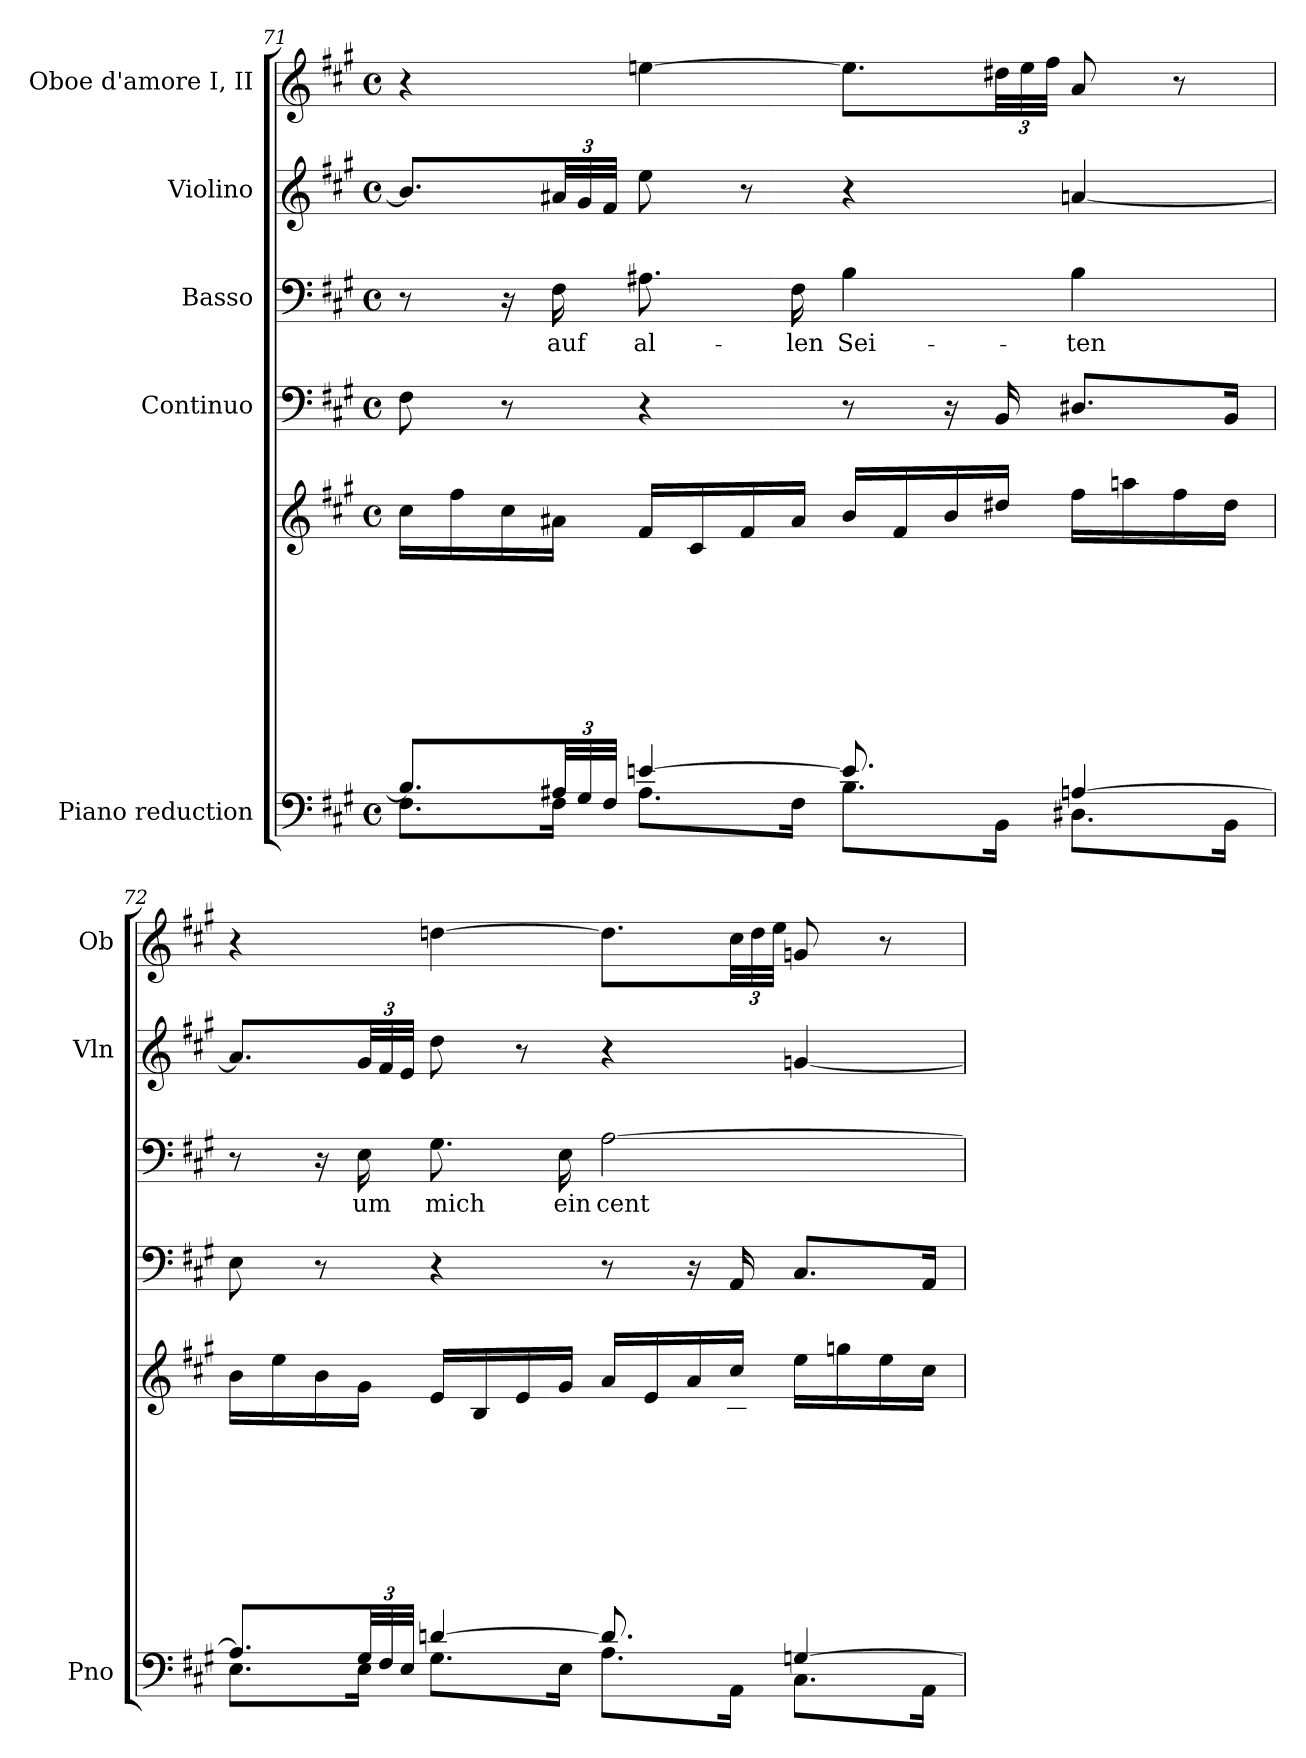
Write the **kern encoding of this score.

**kern	**kern	**kern	**kern	**text	**kern	**kern
*part5	*part5	*part4	*part3	*part3	*part2	*part1
*staff6	*staff5	*staff4	*staff3	*staff3	*staff2	*staff1
*I"Piano reduction	*	*I"Continuo	*I"Basso	*	*I"Violino	*I"Oboe d'amore I, II
*I'Pno	*	*	*	*	*I'Vln	*I'Ob
!!LO:PB:g=z
*clefF4	*clefG2	*clefF4	*clefF4	*	*clefG2	*clefG2
*k[f#c#g#]	*k[f#c#g#]	*k[f#c#g#]	*k[f#c#g#]	*	*k[f#c#g#]	*k[f#c#g#]
*M4/4	*M4/4	*M4/4	*M4/4	*	*M4/4	*M4/4
*met(c)	*met(c)	*met(c)	*met(c)	*	*met(c)	*met(c)
=71	=71	=71	=71	=71	=71	=71
*^	*^	*	*	*	*	*
8.B/L]	8.F#\L	16cc#\LL	8.ryy	8F#\	8r	.	8.b/L]	4r
.	.	16ff#\	.	.	.	.	.	.
.	.	16cc#\	.	8r	16r	.	.	.
*	*	*v	*v	*	*	*	*	*
*Xbrackettup	*	*	*	*	*	*	*
!	!	!	!	!	!LO:LY:b	!	!
*	*	*	*	*	*	*Xbrackettup	*
48A#X/LL	16F#\Jk	16a#X\JJ	.	16F#\	auf	48a#X/LL	.
48G#/	.	.	.	.	.	48g#/	.
48F#/JJJ	.	.	.	.	.	48f#/JJJ	.
!	!	!	!	!	!LO:LY:b	!	!
[4en/	8.A#\L	16f#/LL	4r	8.A#X\	al-	8ee\	[4een\
.	.	16c#/	.	.	.	.	.
.	.	16f#/	.	.	.	8r	.
!	!	!	!	!	!LO:LY:b	!	!
.	16F#\Jk	16a#/JJ	.	16F#\	-len	.	.
!	!	!	!	!	!LO:LY:b	!	!
8.e/L]	8.B\L	16b/LL	8r	4B\	Sei-	4r	8.ee\L]
.	.	16f#/	.	.	.	.	.
.	.	16b/	16r	.	.	.	.
*	*	*^	*	*	*	*	*
*	*	*	*Xbrackettup	*	*	*	*	*Xbrackettup
16ryy	16BB\Jk	16dd#X/JJ	48d#X\LL	16BB/	.	.	.	48dd#X\LL
.	.	.	48e\	.	.	.	.	48ee\
.	.	.	48f#\JJJ	.	.	.	.	48ff#\JJJ
!	!	!	!	!	!	!LO:LY:b	!	!
[4An/	8.D#X\L	16ff#\LL	4ryy	8.D#X/L	4B\	-ten	[4an/	8a/
.	.	16aan\	.	.	.	.	.	.
.	.	16ff#\	.	.	.	.	.	8r
.	16BB\Jk	16dd#\JJ	.	16BB/Jk	.	.	.	.
=72	=72	=72	=72	=72	=72	=72	=72	=72
8.A/L]	8.E\L	16b\LL	8.ryy	8E\	8r	.	8.a/L]	4r
.	.	16ee\	.	.	.	.	.	.
.	.	16b\	.	8r	16r	.	.	.
*	*	*v	*v	*	*	*	*	*
!	!	!	!	!	!LO:LY:b	!	!
48G#/LL	16E\Jk	16g#\JJ	.	16E\	um	48g#/LL	.
48F#/	.	.	.	.	.	48f#/	.
48E/JJJ	.	.	.	.	.	48e/JJJ	.
!	!	!	!	!	!LO:LY:b	!	!
[4dn/	8.G#\L	16e/LL	4r	8.G#\	mich	8dd\	[4ddn\
.	.	16B/	.	.	.	.	.
.	.	16e/	.	.	.	8r	.
!	!	!	!	!	!LO:LY:b	!	!
.	16E\Jk	16g#/JJ	.	16E\	ein	.	.
!	!	!	!	!	!LO:LY:b	!	!
8.d/L]	8.A\L	16a/LL	8r	[2A\	cent-	4r	8.dd\L]
.	.	16e/	.	.	.	.	.
.	.	16a/	16r	.	.	.	.
*	*	*^	*	*	*	*	*
16ryy	16AA\Jk	16cc#/JJ	48c#\LL	16AA/	.	.	.	48cc#\LL
.	.	.	48d\	.	.	.	.	48dd\
.	.	.	48e\JJJ	.	.	.	.	48ee\JJJ
[4Gn/	8.C#\L	16ee\LL	4ryy	8.C#/L	.	.	[4gn/	8gn/
.	.	16ggn\	.	.	.	.	.	.
.	.	16ee\	.	.	.	.	.	8r
.	16AA\Jk	16cc#\JJ	.	16AA/Jk	.	.	.	.
*v	*v	*	*	*	*	*	*	*
*	*v	*v	*	*	*	*	*
=	=	=	=	=	=	=
*-	*-	*-	*-	*-	*-	*-
